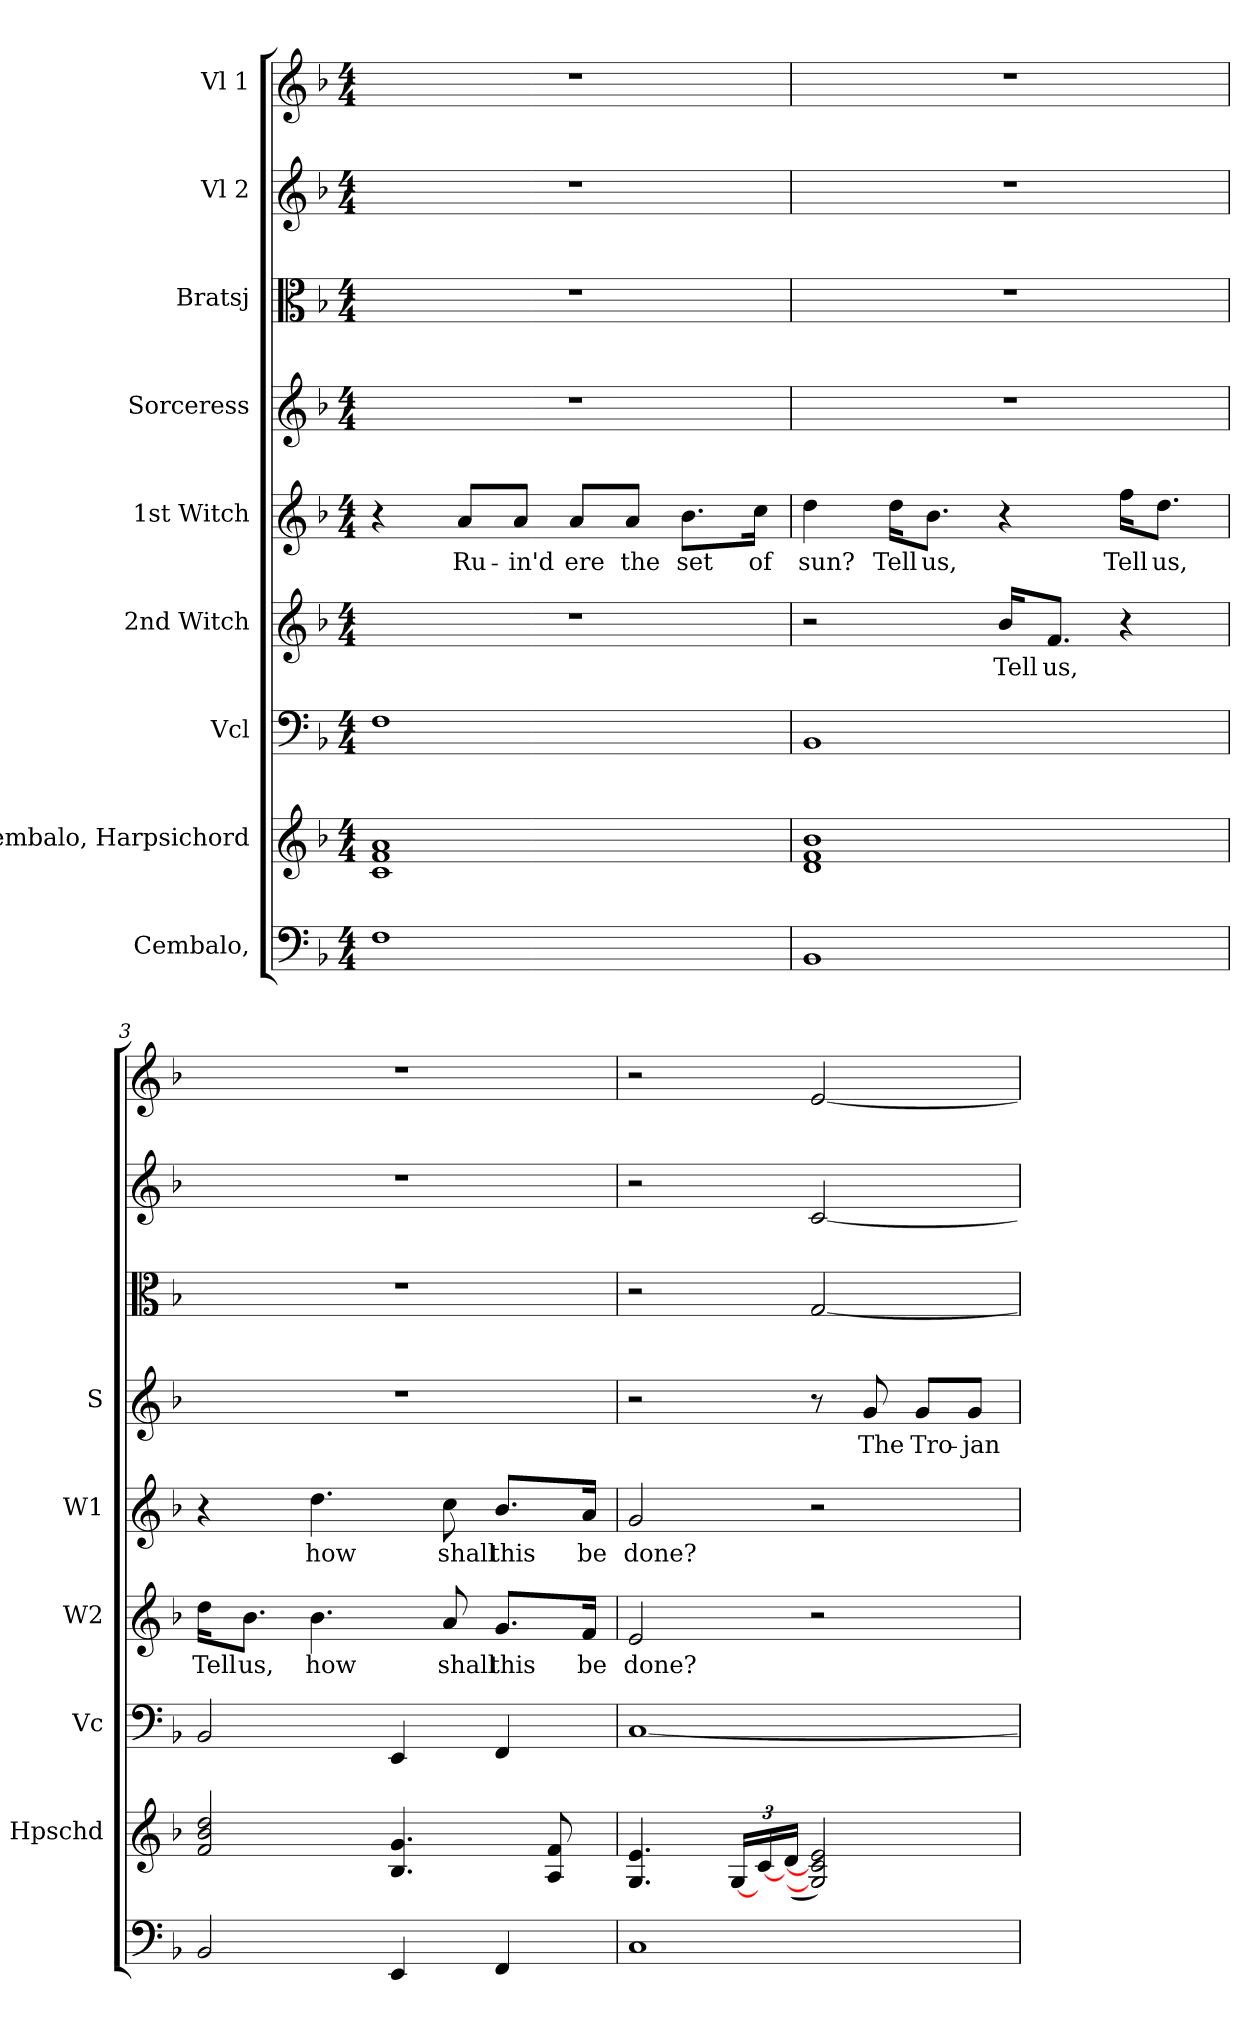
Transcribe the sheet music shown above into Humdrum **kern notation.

**kern	**kern	**kern	**kern	**text	**kern	**text	**kern	**text	**kern	**kern	**kern
*part9	*part8	*part7	*part6	*part6	*part5	*part5	*part4	*part4	*part3	*part2	*part1
*staff9	*staff8	*staff7	*staff6	*staff6	*staff5	*staff5	*staff4	*staff4	*staff3	*staff2	*staff1
*I"Cembalo,	*I"Cembalo, Harpsichord	*I"Vcl	*I"2nd Witch	*	*I"1st Witch	*	*I"Sorceress	*	*I"Bratsj	*I"Vl 2	*I"Vl 1
*	*I'Hpschd	*I'Vc	*I'W2	*	*I'W1	*	*I'S	*	*	*	*
*clefF4	*clefG2	*clefF4	*clefG2	*	*clefG2	*	*clefG2	*	*clefC3	*clefG2	*clefG2
*k[b-]	*k[b-]	*k[b-]	*k[b-]	*	*k[b-]	*	*k[b-]	*	*k[b-]	*k[b-]	*k[b-]
*M4/4	*M4/4	*M4/4	*M4/4	*	*M4/4	*	*M4/4	*	*M4/4	*M4/4	*M4/4
*MM130	*MM130	*MM130	*MM130	*	*MM130	*	*MM130	*	*MM130	*MM130	*MM130
=1	=1	=1	=1	=1	=1	=1	=1	=1	=1	=1	=1
1F	1c 1f 1a	1F	1r	.	4r	.	1r	.	1r	1r	1r
!	!	!	!	!	!	!LO:LY:b	!	!	!	!	!
.	.	.	.	.	8a/L	Ru-	.	.	.	.	.
!	!	!	!	!	!	!LO:LY:b	!	!	!	!	!
.	.	.	.	.	8a/J	-in'd	.	.	.	.	.
!	!	!	!	!	!	!LO:LY:b	!	!	!	!	!
.	.	.	.	.	8a/L	ere	.	.	.	.	.
!	!	!	!	!	!	!LO:LY:b	!	!	!	!	!
.	.	.	.	.	8a/J	the	.	.	.	.	.
!	!	!	!	!	!	!LO:LY:b	!	!	!	!	!
.	.	.	.	.	8.b-\L	set	.	.	.	.	.
!	!	!	!	!	!	!LO:LY:b	!	!	!	!	!
.	.	.	.	.	16cc\Jk	of	.	.	.	.	.
=2	=2	=2	=2	=2	=2	=2	=2	=2	=2	=2	=2
!	!	!	!	!	!	!LO:LY:b	!	!	!	!	!
1BB-	1d 1f 1b-	1BB-	2r	.	4dd\	sun?	1r	.	1r	1r	1r
!	!	!	!	!	!	!LO:LY:b	!	!	!	!	!
.	.	.	.	.	16dd\KL	Tell	.	.	.	.	.
!	!	!	!	!	!	!LO:LY:b	!	!	!	!	!
.	.	.	.	.	8.b-\J	us,	.	.	.	.	.
!	!	!	!	!LO:LY:b	!	!	!	!	!	!	!
.	.	.	16b-/KL	Tell	4r	.	.	.	.	.	.
!	!	!	!	!LO:LY:b	!	!	!	!	!	!	!
.	.	.	8.f/J	us,	.	.	.	.	.	.	.
!	!	!	!	!	!	!LO:LY:b	!	!	!	!	!
.	.	.	4r	.	16ff\KL	Tell	.	.	.	.	.
!	!	!	!	!	!	!LO:LY:b	!	!	!	!	!
.	.	.	.	.	8.dd\J	us,	.	.	.	.	.
=3	=3	=3	=3	=3	=3	=3	=3	=3	=3	=3	=3
!	!	!	!	!LO:LY:b	!	!	!	!	!	!	!
2BB-/	2f/ 2b-/ 2dd/	2BB-/	16dd\KL	Tell	4r	.	1r	.	1r	1r	1r
!	!	!	!	!LO:LY:b	!	!	!	!	!	!	!
.	.	.	8.b-\J	us,	.	.	.	.	.	.	.
!	!	!	!	!LO:LY:b	!	!LO:LY:b	!	!	!	!	!
.	.	.	4.b-\	how	4.dd\	how	.	.	.	.	.
4EE/	4.B-/ 4.g/	4EE/	.	.	.	.	.	.	.	.	.
!	!	!	!	!LO:LY:b	!	!LO:LY:b	!	!	!	!	!
.	.	.	8a/	shall	8cc\	shall	.	.	.	.	.
!	!	!	!	!LO:LY:b	!	!LO:LY:b	!	!	!	!	!
4FF/	.	4FF/	8.g/L	this	8.b-/L	this	.	.	.	.	.
.	8A/ 8f/	.	.	.	.	.	.	.	.	.	.
!	!	!	!	!LO:LY:b	!	!LO:LY:b	!	!	!	!	!
.	.	.	16f/Jk	be	16a/Jk	be	.	.	.	.	.
!!LO:PB:g=z
=4	=4	=4	=4	=4	=4	=4	=4	=4	=4	=4	=4
!	!	!	!	!LO:LY:b	!	!LO:LY:b	!	!	!	!	!
1C	4.G/ 4.e/	[1C	2e/	done?	2g/	done?	2r	.	2r	2r	2r
*	*Xbrackettup	*	*	*	*	*	*	*	*	*	*
.	[24G/LL	.	.	.	.	.	.	.	.	.	.
.	[24c/	.	.	.	.	.	.	.	.	.	.
.	(>24d/JJ	.	.	.	.	.	.	.	.	.	.
.	2G/] 2c/] 2e/)	.	2r	.	2r	.	8r	.	[2G/	[2c/	[2e/
!	!	!	!	!	!	!	!	!LO:LY:b	!	!	!
.	.	.	.	.	.	.	8g/	The	.	.	.
!	!	!	!	!	!	!	!	!LO:LY:b	!	!	!
.	.	.	.	.	.	.	8g/L	Tro-	.	.	.
!	!	!	!	!	!	!	!	!LO:LY:b	!	!	!
.	.	.	.	.	.	.	8g/J	-jan	.	.	.
=	=	=	=	=	=	=	=	=	=	=	=
*-	*-	*-	*-	*-	*-	*-	*-	*-	*-	*-	*-
